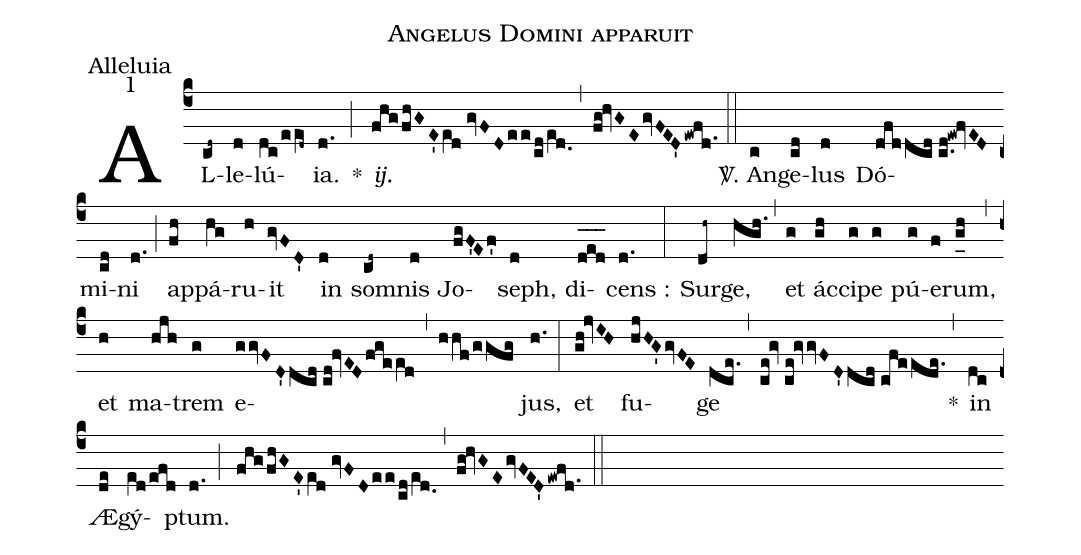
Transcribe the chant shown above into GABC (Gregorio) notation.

name:Angelus Domini apparuit;
office-part:Alleluia;
mode:1;
%%
(c4) AL(cd~)le(d)lú(dc/ee[ll:1]d~){ia}.(d.) *(;) <i>ij.</i>(fhgfhGE'e[ll:1]d//gvFDee/cd/e[ll:1]d.0) (,) (fg!hvGEgvFED'ewfd.1) (::) <sp>V/</sp>. An(c)ge(cd)lus(d) Dó(dfddcd//c.d!ew!fvED)mi(cd)ni(d.) (;) ap(fh)pá(hg)ru(h)it(gvFD') in(d) so(cd~)mnis(d) Jo(fgF'Ef')seph,(d) di(d_[oh:h]e_[oh:h]d_[oh:h])cens :(d.) (:) Sur(dh~)ge,(hgh.) (,) et(g) ác(gh)ci(g)pe(g) pú(g)e(f)rum,(g_[uh:l]h) (,) et(h) ma(hjh)trem(g) e(ggvFD'dcd//cd!fvEDfgee[ll:1]d)(,)(hhf/ggfg)jus,(h.) (:) et(gh!jvIH) fu(hjHG'gvFE)ge(dce.) (,) (ce!gv//ce!gvvFD'dcd//cfeede.) <clear>*(,) in(dc) Æ(de)gý(e[ll:1]d/efd)ptum.(d.) (;) (fhgfhGE'e[ll:1]d//gvFDee/cd/e[ll:1]d.0) (,) (fg!hvGEgvFED'ewfd.1) (::)
